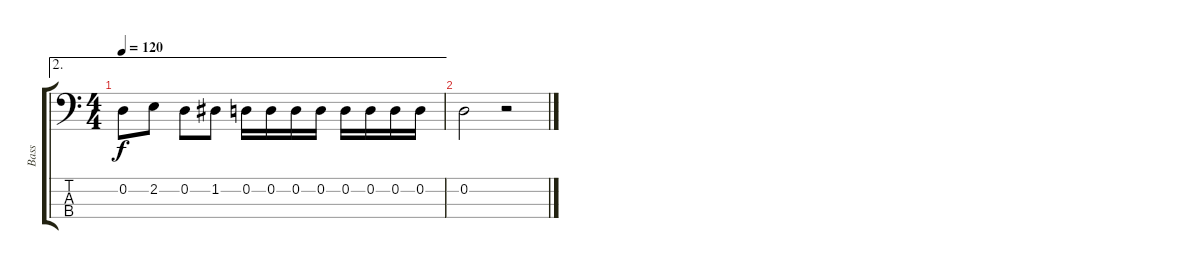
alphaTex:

\track ("Bass" "Bass") {instrument electricbassfinger}
\staff {score tabs}
\tuning (G2 D2 A1 E1) {hide}
\ae 2
\ts (4 4)
\tempo 120
\clef f4
\ks c
0.2.8{dy f} 2.2.8 0.2.8 1.2.8 0.2.16 0.2.16 0.2.16 0.2.16 0.2.16 0.2.16 0.2.16 0.2.16 |
0.2.2 r.2
